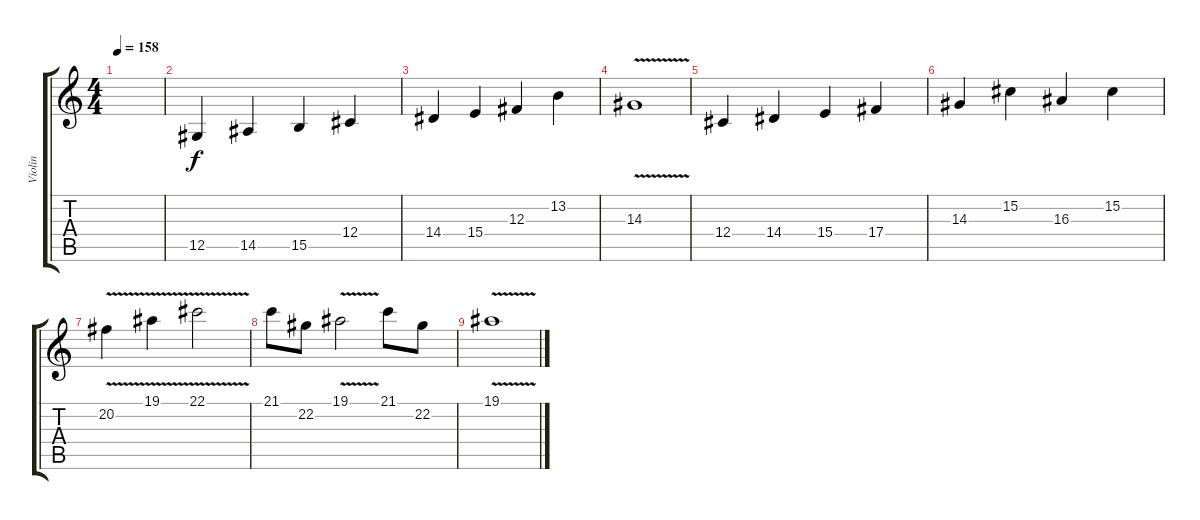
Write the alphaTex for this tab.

\track ("Violin" "Violin") {instrument viola}
\staff {score tabs}
\tuning (Eb4 Bb3 Gb3 Db3 Ab2 Eb2) {hide}
\ts (4 4)
\tempo 158
\clef g2
\ks c
|
12.5.4 14.5.4 15.5.4 12.4.4 |
14.4.4 15.4.4 12.3.4 13.2.4 |
14.3{v}.1 |
12.4.4 14.4.4 15.4.4 17.4.4 |
14.3.4{volume 0} 15.2.4 16.3.4 15.2.4 |
20.2{v}.4 19.1{v}.4 22.1{v}.2 |
21.1.8 22.2.8 19.1{v}.2 21.1.8 22.2.8 |
19.1{v}.1
